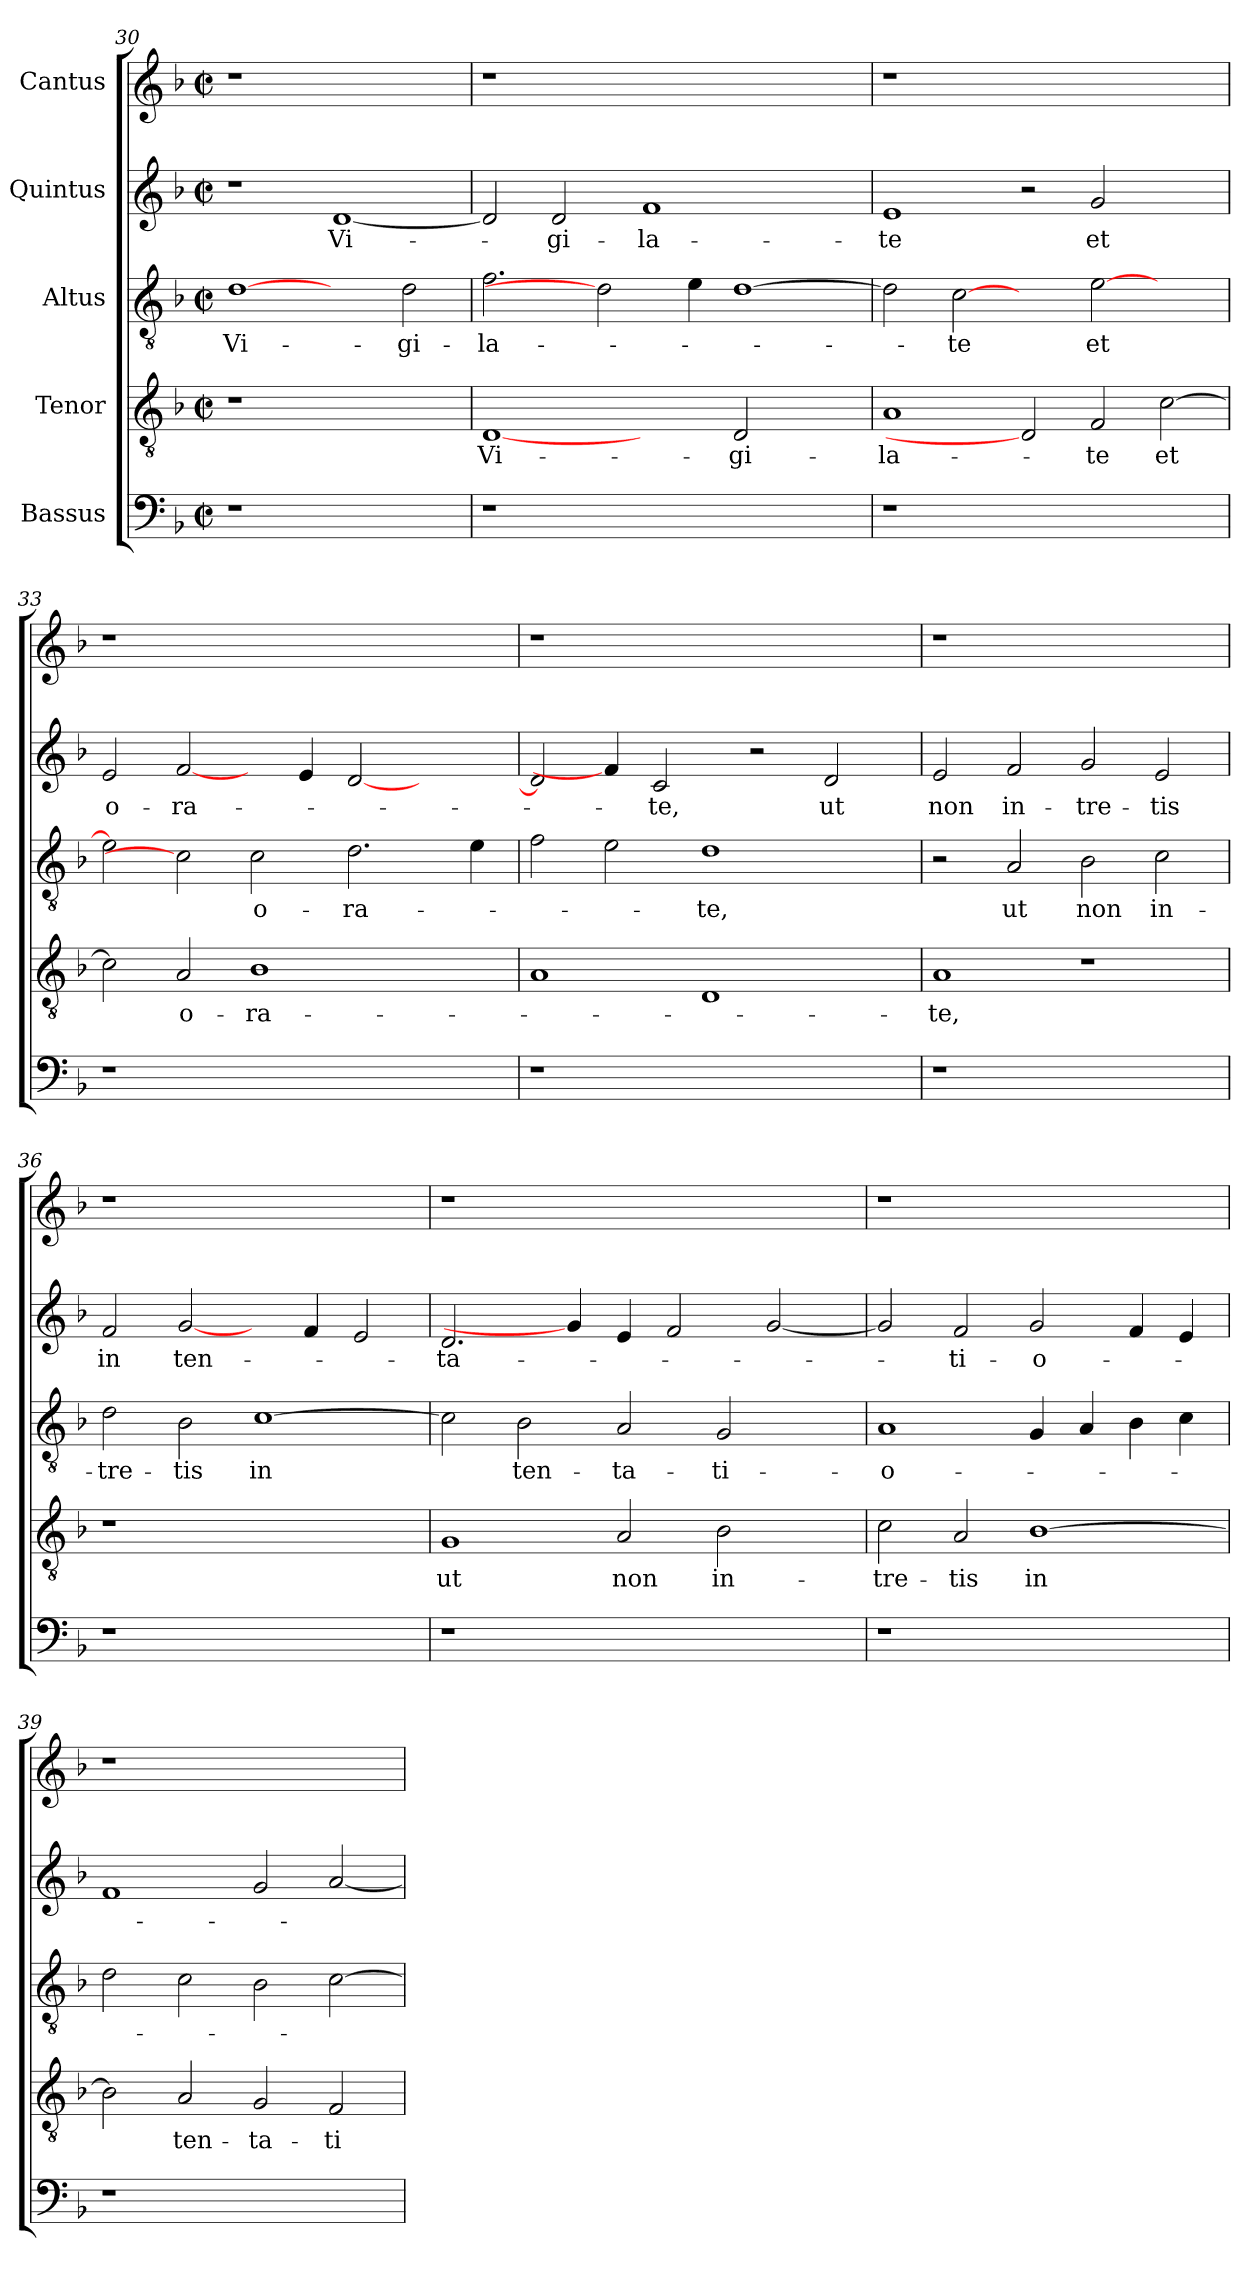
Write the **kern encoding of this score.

**kern	**kern	**text	**kern	**text	**kern	**text	**kern
*part5	*part4	*part4	*part3	*part3	*part2	*part2	*part1
*staff5	*staff4	*staff4	*staff3	*staff3	*staff2	*staff2	*staff1
*I"Bassus	*I"Tenor	*	*I"Altus	*	*I"Quintus	*	*I"Cantus
!!LO:PB:g=z
*clefF4	*clefGv2	*	*clefGv2	*	*clefG2	*	*clefG2
*k[b-]	*k[b-]	*	*k[b-]	*	*k[b-]	*	*k[b-]
*F:	*F:	*	*F:	*	*F:	*	*F:
*M2/2	*M2/2	*	*M2/2	*	*M2/2	*	*M2/2
*met(c|)	*met(c|)	*	*met(c|)	*	*met(c|)	*	*met(c|)
=30	=30	=30	=30	=30	=30	=30	=30
!	!	!	!	!LO:LY:b	!	!	!
1r	1r	.	[1d	Vi-	1r	.	1r
!	!	!	!	!	!	!LO:LY:b	!
1ryy	1ryy	.	2ryy	.	[1d	Vi-	1ryy
!	!	!	!	!LO:LY:b	!	!	!
.	.	.	2d\	-gi-	.	.	.
=31	=31	=31	=31	=31	=31	=31	=31
!	!	!LO:LY:b	!	!LO:LY:b	!	!	!
1r	[1D	Vi-	2.f\	-la-	2d/]	.	1r
!	!	!	!	!	!	!LO:LY:b	!
.	.	.	.	.	2d/	-gi-	.
.	.	.	2d]	.	.	.	.
!	!	!	!	!	!	!LO:LY:b	!
1.ryy	2ryy	.	.	.	1f	-la-	1.ryy
.	.	.	4e\	.	.	.	.
!	!	!LO:LY:b	!	!	!	!	!
.	2D/	-gi-	[1d	.	.	.	.
.	2ryy	.	.	.	2ryy	.	.
=32	=32	=32	=32	=32	=32	=32	=32
!	!	!LO:LY:b	!	!	!	!LO:LY:b	!
1r	1A	-la-	2d\]	.	1e	-te	1r
!	!	!	!	!LO:LY:b	!	!	!
.	.	.	[2c	-te	.	.	.
1.ryy	2D]	.	2ryy	.	2r	.	1.ryy
!	!	!LO:LY:b	!	!LO:LY:b	!	!LO:LY:b	!
.	2F/	-te	[2e\	et	2g/	et	.
!	!	!LO:LY:b	!	!	!	!	!
.	[2c\	et	2ryy	.	2ryy	.	.
=33	=33	=33	=33	=33	=33	=33	=33
!	!	!	!	!	!	!LO:LY:b	!
1r	2c\]	.	2e\]	.	2e/	o-	1r
!	!	!LO:LY:b	!	!	!	!LO:LY:b	!
.	2A/	o-	2c]	.	[2f/	-ra-	.
!	!	!LO:LY:b	!	!LO:LY:b	!	!	!
1.ryy	1B-	-ra-	2c\	o-	4ryy	.	1.ryy
.	.	.	.	.	4e/	.	.
!	!	!	!	!LO:LY:b	!	!	!
.	.	.	2.d\	-ra-	[2d/	.	.
.	2ryy	.	.	.	2ryy	.	.
.	.	.	4e\	.	.	.	.
=34	=34	=34	=34	=34	=34	=34	=34
1r	1A	.	2f\	.	2d/]	.	1r
.	.	.	2e\	.	4f/]	.	.
!	!	!	!	!	!	!LO:LY:b	!
.	.	.	.	.	2c/	-te,	.
!	!	!	!	!LO:LY:b	!	!	!
1ryy	1D	.	1d	-te,	.	.	1ryy
.	.	.	.	.	2r	.	.
!	!	!	!	!	!	!LO:LY:b	!
.	.	.	.	.	2d/	ut	.
4ryy	4ryy	.	4ryy	.	.	.	4ryy
=35	=35	=35	=35	=35	=35	=35	=35
!	!	!LO:LY:b	!	!	!	!LO:LY:b	!
1r	1A	-te,	2r	.	2e/	non	1r
!	!	!	!	!LO:LY:b	!	!LO:LY:b	!
.	.	.	2A/	ut	2f/	in-	.
!	!	!	!	!LO:LY:b	!	!LO:LY:b	!
1ryy	1r	.	2B-\	non	2g/	-tre-	1ryy
!	!	!	!	!LO:LY:b	!	!LO:LY:b	!
.	.	.	2c\	in-	2e/	-tis	.
!!LO:LB:g=z
=36	=36	=36	=36	=36	=36	=36	=36
!	!	!	!	!LO:LY:b	!	!LO:LY:b	!
1r	1r	.	2d\	-tre-	2f/	in	1r
!	!	!	!	!LO:LY:b	!	!LO:LY:b	!
.	.	.	2B-\	-tis	[2g/	ten-	.
!	!	!	!	!LO:LY:b	!	!	!
1ryy	1ryy	.	[1c	in	4ryy	.	1ryy
.	.	.	.	.	4f/	.	.
.	.	.	.	.	2e/	.	.
=37	=37	=37	=37	=37	=37	=37	=37
!	!	!LO:LY:b	!	!	!	!LO:LY:b	!
1r	1G	ut	2c\]	.	2.d/	-ta-	1r
!	!	!	!	!LO:LY:b	!	!	!
.	.	.	2B-\	ten-	.	.	.
.	.	.	.	.	4g/]	.	.
!	!	!LO:LY:b	!	!LO:LY:b	!	!	!
1ryy	2A/	non	2A/	-ta-	4e/	.	1ryy
.	.	.	.	.	2f/	.	.
!	!	!LO:LY:b	!	!LO:LY:b	!	!	!
.	2B-\	in-	2G/	-ti-	.	.	.
.	.	.	.	.	[2g/	.	.
4ryy	4ryy	.	4ryy	.	.	.	4ryy
=38	=38	=38	=38	=38	=38	=38	=38
!	!	!LO:LY:b	!	!LO:LY:b	!	!	!
1r	2c\	-tre-	1A	-o-	2g/]	.	1r
!	!	!LO:LY:b	!	!	!	!LO:LY:b	!
.	2A/	-tis	.	.	2f/	-ti-	.
!	!	!LO:LY:b	!	!	!	!LO:LY:b	!
1ryy	[1B-	in	4G/	.	2g/	-o-	1ryy
.	.	.	4A/	.	.	.	.
.	.	.	4B-\	.	4f/	.	.
.	.	.	4c\	.	4e/	.	.
=39	=39	=39	=39	=39	=39	=39	=39
1r	2B-\]	.	2d\	.	1f	.	1r
!	!	!LO:LY:b	!	!	!	!	!
.	2A/	ten-	2c\	.	.	.	.
!	!	!LO:LY:b	!	!	!	!	!
1ryy	2G/	-ta-	2B-\	.	2g/	.	1ryy
!	!	!LO:LY:b	!	!	!	!	!
.	2F/	-ti-	[2c\	.	[2a/	.	.
=	=	=	=	=	=	=	=
*-	*-	*-	*-	*-	*-	*-	*-
